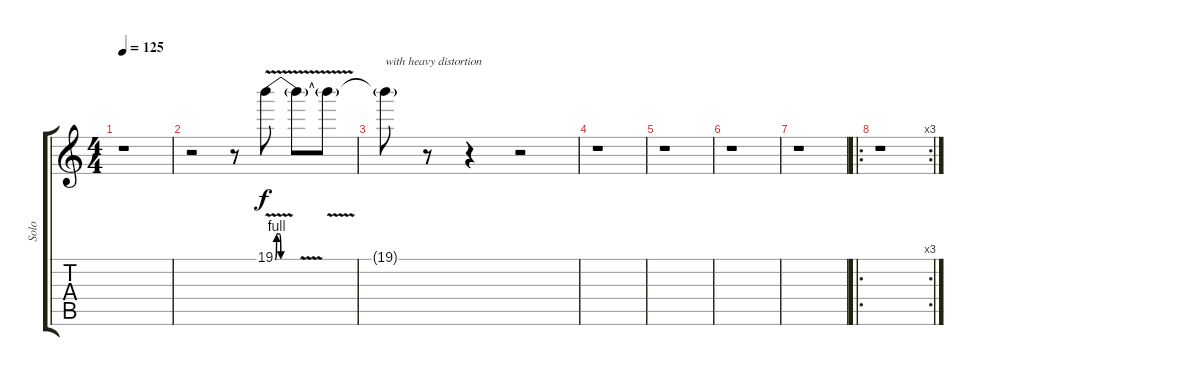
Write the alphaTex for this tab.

\track ("Solo" "Solo") {instrument overdrivenguitar}
\staff {score tabs}
\tuning (E4 B3 G3 D3 A2 E2) {hide}
\ts (4 4)
\tempo 125
\clef g2
\ks c
r.1{dy f} |
r.2 r.8 19.1{be (custom 0 0 4 4 11 4 15 0 30 0 45 0 60 0) v}.8 19.1{v t}.8 19.1{t}.8 |
19.1{t}.8{txt "with heavy distortion"} r.8 r.4 r.2 |
r.1 |
r.1 |
r.1 |
r.1 |
\ro
\rc 3
r.1
